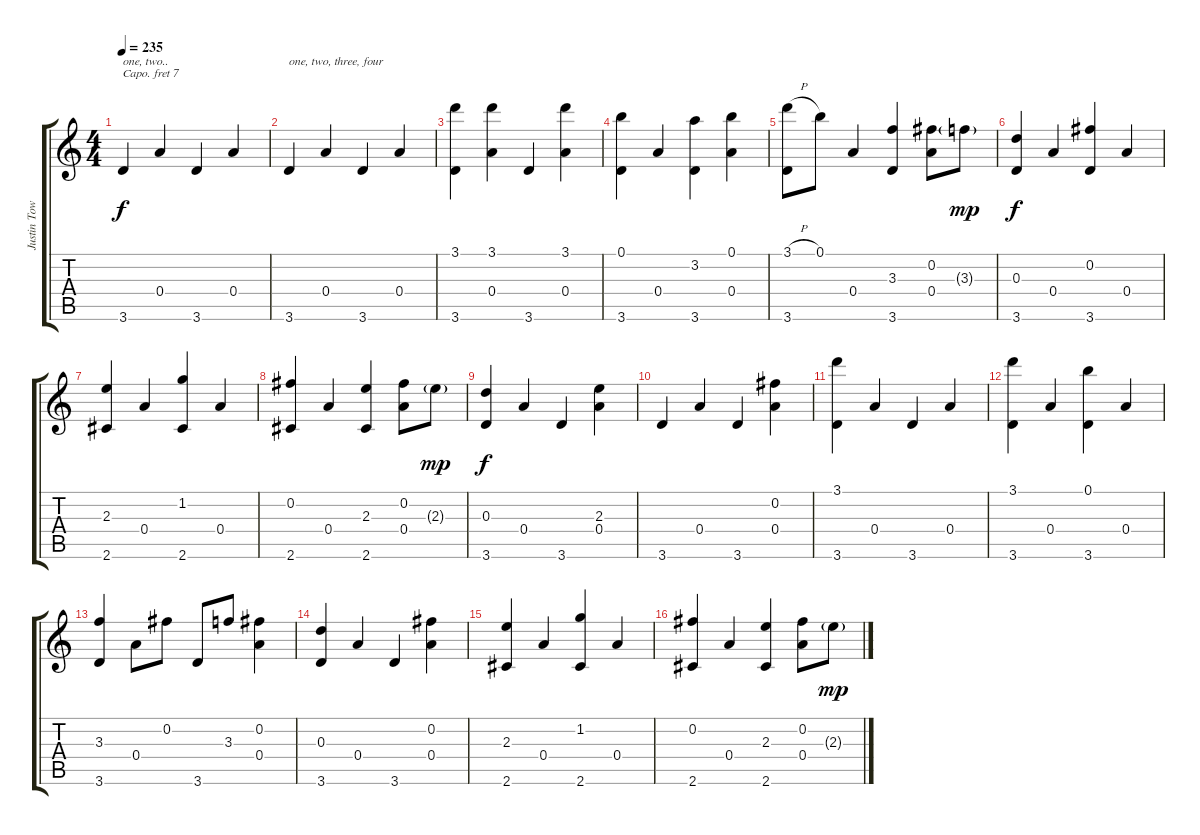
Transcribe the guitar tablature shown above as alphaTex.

\track ("Justin Townes Earle" "Justin Tow") {instrument acousticguitarsteel}
\staff {score tabs}
\capo 7
\tuning (E4 B3 G3 D3 A2 E2) {hide}
\ts (4 4)
\tempo 235
\clef g2
\ks c
3.6.4{txt "one, two.." dy f instrument acousticguitarsteel} 0.4.4 3.6.4 0.4.4 |
3.6.4{txt "one, two, three, four"} 0.4.4 3.6.4 0.4.4 |
(3.1 3.6).4 (3.1 0.4).4 3.6.4 (3.1 0.4).4 |
(0.1 3.6).4 0.4.4 (3.2 3.6).4 (0.1 0.4).4 |
(3.1{h} 3.6).8 0.1.8 0.4.4 (3.3 3.6).4 (0.2 0.4).8 3.3{g}.8{dy mp} |
(0.3 3.6).4{dy f} 0.4.4 (0.2 3.6).4 0.4.4 |
(2.3 2.6).4 0.4.4 (1.2 2.6).4 0.4.4 |
(0.2 2.6).4 0.4.4 (2.3 2.6).4 (0.2 0.4).8 2.3{g}.8{dy mp} |
(0.3 3.6).4{dy f} 0.4.4 3.6.4 (2.3 0.4).4 |
3.6.4 0.4.4 3.6.4 (0.2 0.4).4 |
(3.1 3.6).4 0.4.4 3.6.4 0.4.4 |
(3.1 3.6).4 0.4.4 (0.1 3.6).4 0.4.4 |
(3.3 3.6).4 0.4.8 0.2.8 3.6.8 3.3.8 (0.2 0.4).4 |
(0.3 3.6).4 0.4.4 3.6.4 (0.2 0.4).4 |
(2.3 2.6).4 0.4.4 (1.2 2.6).4 0.4.4 |
(0.2 2.6).4 0.4.4 (2.3 2.6).4 (0.2 0.4).8 2.3{g}.8{dy mp}
